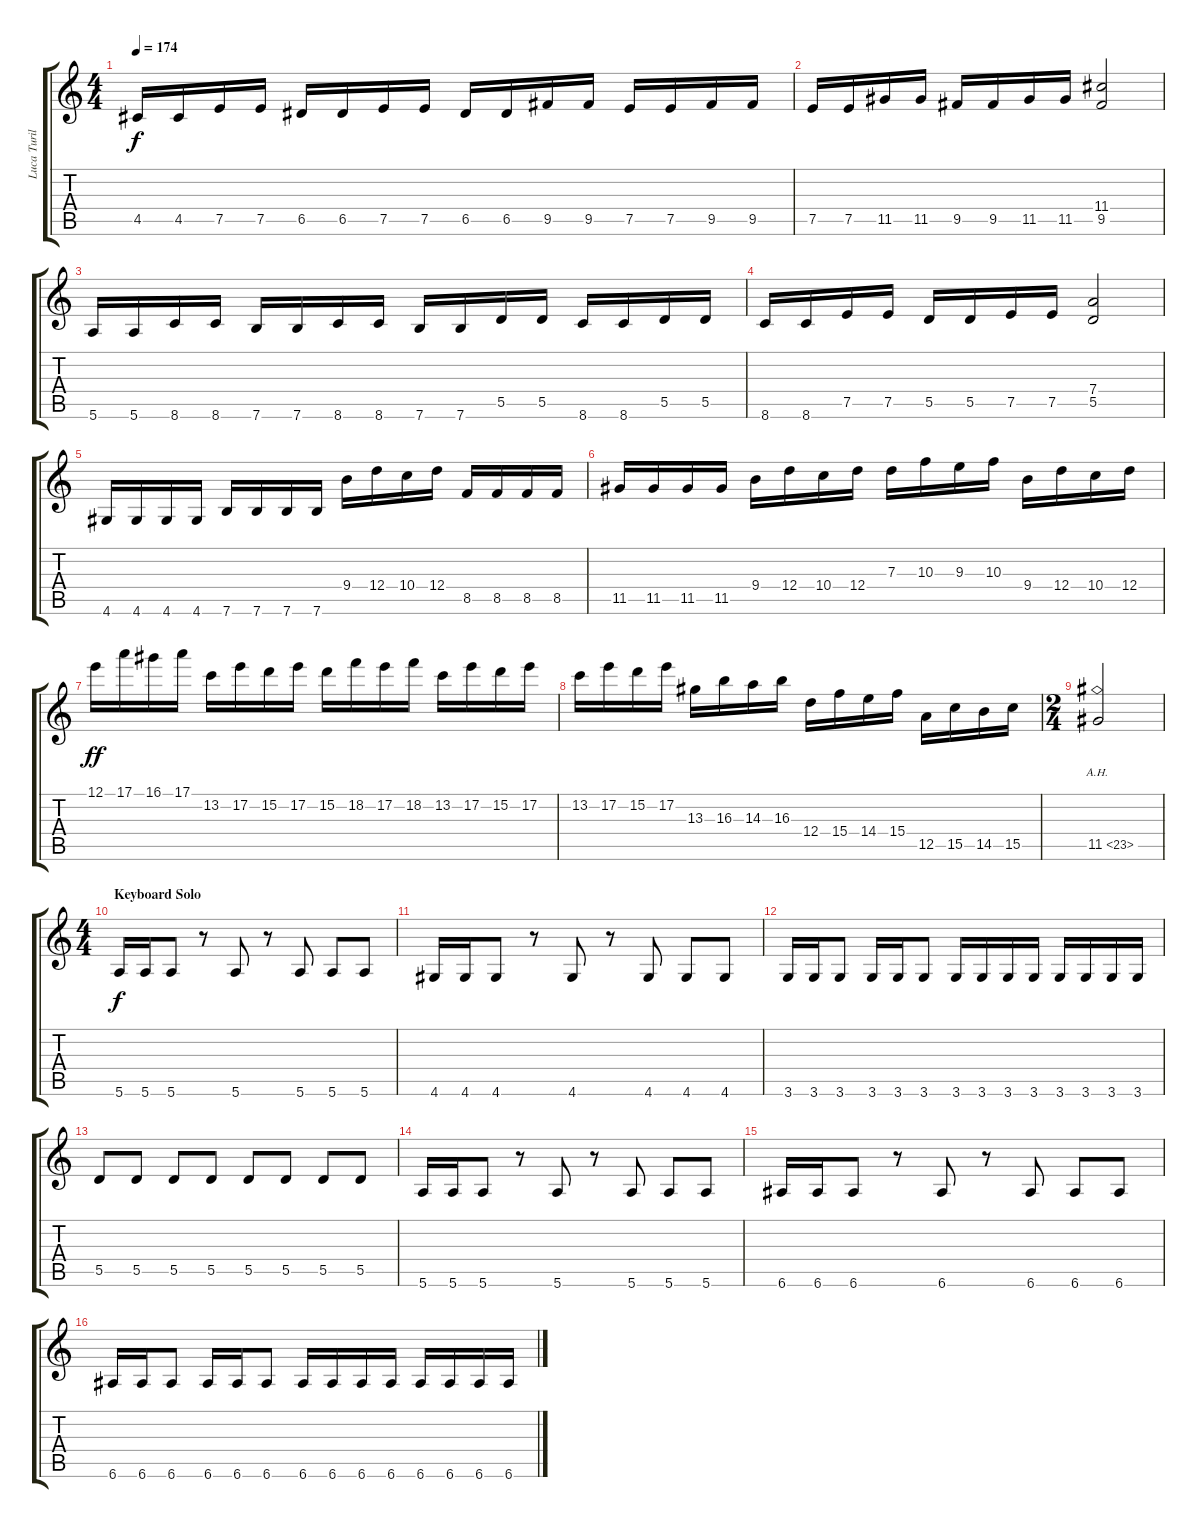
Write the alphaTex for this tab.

\track ("Luca Turilli (Gtr 1)" "Luca Turil") {instrument distortionguitar}
\staff {score tabs}
\tuning (E4 B3 G3 D3 A2 E2) {hide}
\ts (4 4)
\tempo 174
\clef g2
\ks c
4.5.16{dy f} 4.5.16 7.5.16 7.5.16 6.5.16 6.5.16 7.5.16 7.5.16 6.5.16 6.5.16 9.5.16 9.5.16 7.5.16 7.5.16 9.5.16 9.5.16 |
7.5.16 7.5.16 11.5.16 11.5.16 9.5.16 9.5.16 11.5.16 11.5.16 (11.4 9.5).2 |
5.6.16 5.6.16 8.6.16 8.6.16 7.6.16 7.6.16 8.6.16 8.6.16 7.6.16 7.6.16 5.5.16 5.5.16 8.6.16 8.6.16 5.5.16 5.5.16 |
8.6.16 8.6.16 7.5.16 7.5.16 5.5.16 5.5.16 7.5.16 7.5.16 (7.4 5.5).2 |
4.6.16 4.6.16 4.6.16 4.6.16 7.6.16 7.6.16 7.6.16 7.6.16 9.4.16 12.4.16 10.4.16 12.4.16 8.5.16 8.5.16 8.5.16 8.5.16 |
11.5.16 11.5.16 11.5.16 11.5.16 9.4.16 12.4.16 10.4.16 12.4.16 7.3.16 10.3.16 9.3.16 10.3.16 9.4.16 12.4.16 10.4.16 12.4.16 |
12.1.16{dy ff} 17.1.16 16.1.16 17.1.16 13.2.16 17.2.16 15.2.16 17.2.16 15.2.16 18.2.16 17.2.16 18.2.16 13.2.16 17.2.16 15.2.16 17.2.16 |
13.2.16 17.2.16 15.2.16 17.2.16 13.3.16 16.3.16 14.3.16 16.3.16 12.4.16 15.4.16 14.4.16 15.4.16 12.5.16 15.5.16 14.5.16 15.5.16 |
\ts (2 4)
11.5{ah 12}.2 |
\ts (4 4)
\section ("" "Keyboard Solo")
5.6.16{dy f} 5.6.16 5.6.8 r.8 5.6.8 r.8 5.6.8 5.6.8 5.6.8 |
4.6.16 4.6.16 4.6.8 r.8 4.6.8 r.8 4.6.8 4.6.8 4.6.8 |
3.6.16 3.6.16 3.6.8 3.6.16 3.6.16 3.6.8 3.6.16 3.6.16 3.6.16 3.6.16 3.6.16 3.6.16 3.6.16 3.6.16 |
5.5.8 5.5.8 5.5.8 5.5.8 5.5.8 5.5.8 5.5.8 5.5.8 |
5.6.16 5.6.16 5.6.8 r.8 5.6.8 r.8 5.6.8 5.6.8 5.6.8 |
6.6.16 6.6.16 6.6.8 r.8 6.6.8 r.8 6.6.8 6.6.8 6.6.8 |
6.6.16 6.6.16 6.6.8 6.6.16 6.6.16 6.6.8 6.6.16 6.6.16 6.6.16 6.6.16 6.6.16 6.6.16 6.6.16 6.6.16
